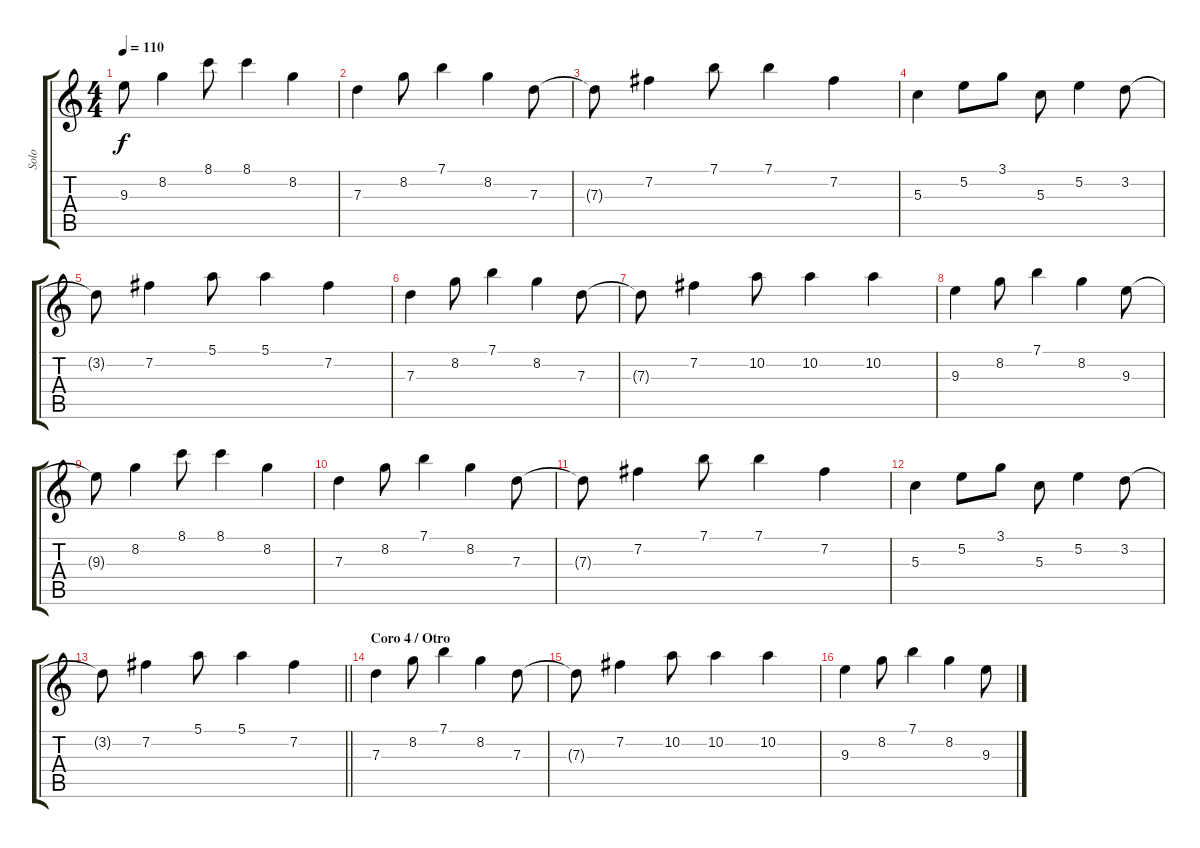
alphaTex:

\track ("Solo" "Solo") {instrument acousticguitarnylon}
\staff {score tabs}
\tuning (E4 B3 G3 D3 A2 E2) {hide}
\ts (4 4)
\tempo 110
\clef g2
\ks c
9.3{t}.8{dy f} 8.2.4 8.1.8 8.1.4 8.2.4 |
7.3.4 8.2.8 7.1.4 8.2.4 7.3.8 |
7.3{t}.8 7.2.4 7.1.8 7.1.4 7.2.4 |
5.3.4 5.2.8 3.1.8 5.3.8 5.2.4 3.2.8 |
3.2{t}.8 7.2.4 5.1.8 5.1.4 7.2.4 |
7.3.4 8.2.8 7.1.4 8.2.4 7.3.8 |
7.3{t}.8 7.2.4 10.2.8 10.2.4 10.2.4 |
9.3.4 8.2.8 7.1.4 8.2.4 9.3.8 |
9.3{t}.8 8.2.4 8.1.8 8.1.4 8.2.4 |
7.3.4 8.2.8 7.1.4 8.2.4 7.3.8 |
7.3{t}.8 7.2.4 7.1.8 7.1.4 7.2.4 |
5.3.4 5.2.8 3.1.8 5.3.8 5.2.4 3.2.8 |
\barLineRight lightlight
3.2{t}.8 7.2.4 5.1.8 5.1.4 7.2.4 |
\section ("" "Coro 4 / Otro")
7.3.4 8.2.8 7.1.4 8.2.4 7.3.8 |
7.3{t}.8 7.2.4 10.2.8 10.2.4 10.2.4 |
9.3.4 8.2.8 7.1.4 8.2.4 9.3.8
